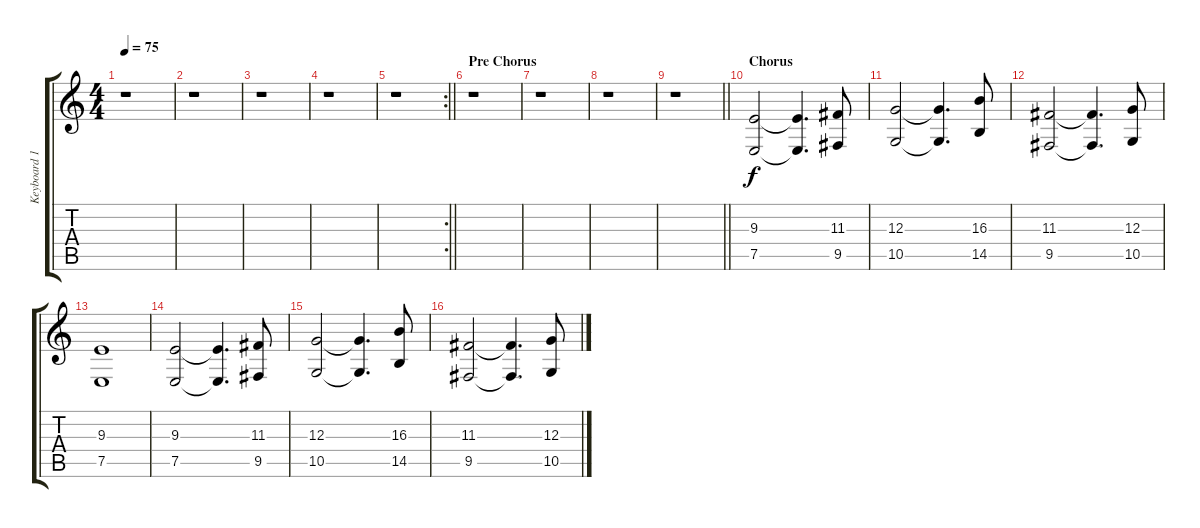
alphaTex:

\track ("Keyboard 1" "Keyboard 1") {instrument stringensemble1}
\staff {score tabs}
\tuning (E4 B3 G3 D3 A2 E2) {hide}
\ts (4 4)
\tempo 75
\clef g2
\ks c
r.1{dy f} |
r.1 |
r.1 |
r.1 |
\rc 2
\barLineRight lightlight
r.1 |
\section ("" "Pre Chorus")
r.1 |
r.1 |
r.1 |
\barLineRight lightlight
r.1 |
\section ("" "Chorus")
(9.3 7.5).2 (9.3{t} 7.5{t}).4{d} (11.3 9.5).8 |
(12.3 10.5).2 (12.3{t} 10.5{t}).4{d} (16.3 14.5).8 |
(11.3 9.5).2 (11.3{t} 9.5{t}).4{d} (12.3 10.5).8 |
(9.3 7.5).1 |
(9.3 7.5).2 (9.3{t} 7.5{t}).4{d} (11.3 9.5).8 |
(12.3 10.5).2 (12.3{t} 10.5{t}).4{d} (16.3 14.5).8 |
(11.3 9.5).2 (11.3{t} 9.5{t}).4{d} (12.3 10.5).8
